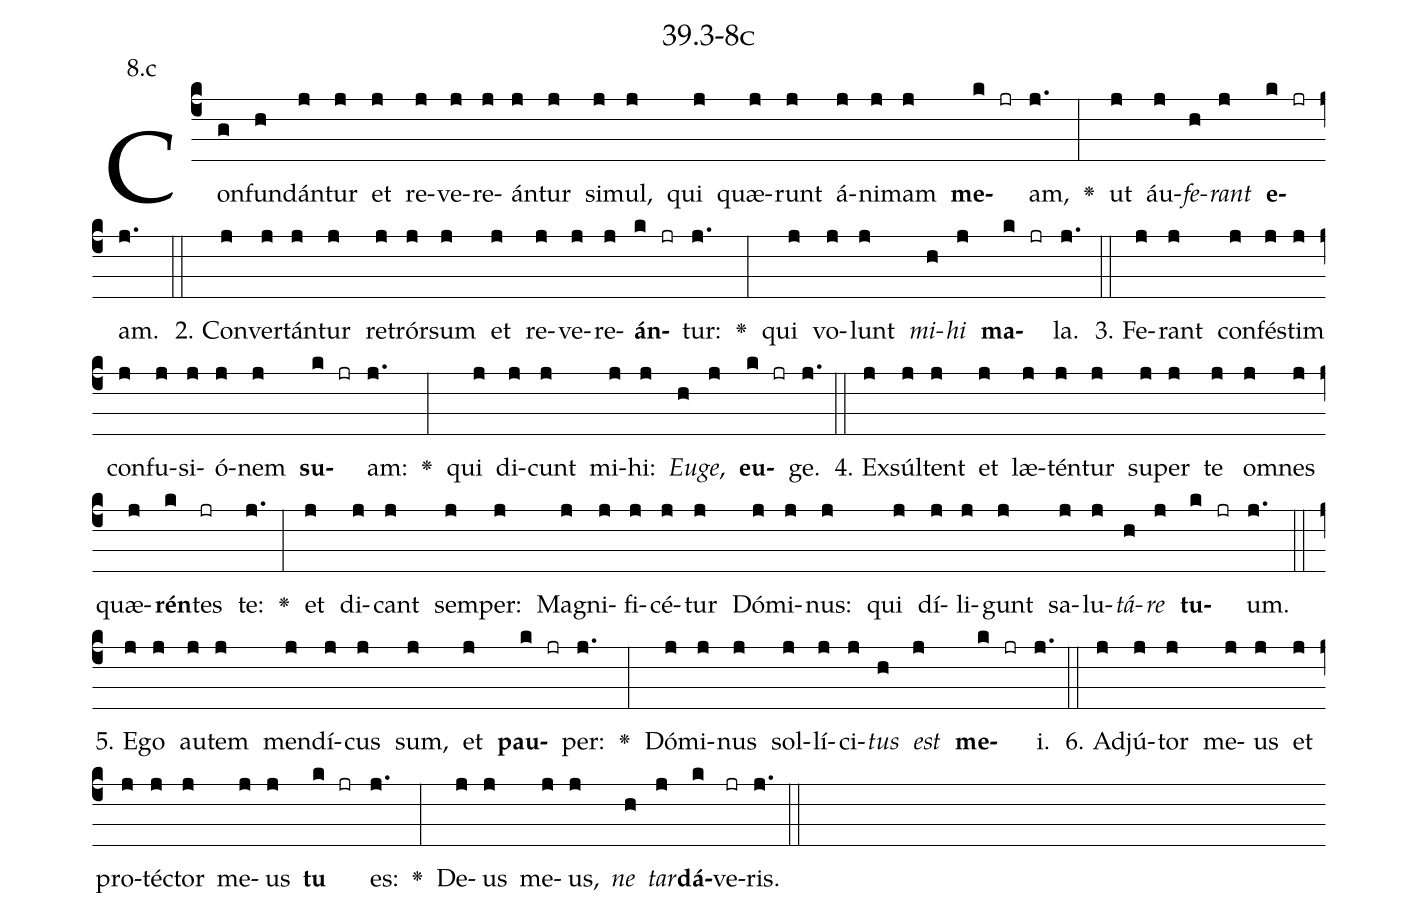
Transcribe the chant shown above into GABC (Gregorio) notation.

name: 39.3-8c;
annotation: 8.c;
%%
(c4)Con(g)fun(h)dán(j)tur(j) et(j) re(j)ve(j)re(j)án(j)tur(j) si(j)mul,(j) qui(j) quæ(j)runt(j) á(j)ni(j)mam(j) <b>me</b>(k jr)am,(j.) <v>\greheightstar</v>(:) ut(j) áu(j)<i>fe</i>(h)<i>rant</i>(j) <b>e</b>(k jr)am.(j.) (::)
2. Con(j)ver(j)tán(j)tur(j) re(j)trór(j)sum(j) et(j) re(j)ve(j)re(j)<b>án</b>(k jr)tur:(j.) <v>\greheightstar</v>(:) qui(j) vo(j)lunt(j) <i>mi</i>(h)<i>hi</i>(j) <b>ma</b>(k jr)la.(j.) (::)
3. Fe(j)rant(j) con(j)fés(j)tim(j) con(j)fu(j)si(j)ó(j)nem(j) <b>su</b>(k jr)am:(j.) <v>\greheightstar</v>(:) qui(j) di(j)cunt(j) mi(j)hi:(j) <i>Eu</i>(h)<i>ge</i>,(j) <b>eu</b>(k jr)ge.(j.) (::)
4. Ex(j)súl(j)tent(j) et(j) læ(j)tén(j)tur(j) su(j)per(j) te(j) om(j)nes(j) quæ(j)<b>rén</b>(k)tes(jr) te:(j.) <v>\greheightstar</v>(:) et(j) di(j)cant(j) sem(j)per:(j) Ma(j)gni(j)fi(j)cé(j)tur(j) Dó(j)mi(j)nus:(j) qui(j) dí(j)li(j)gunt(j) sa(j)lu(j)<i>tá</i>(h)<i>re</i>(j) <b>tu</b>(k jr)um.(j.) (::)
5. E(j)go(j) au(j)tem(j) men(j)dí(j)cus(j) sum,(j) et(j) <b>pau</b>(k jr)per:(j.) <v>\greheightstar</v>(:) Dó(j)mi(j)nus(j) sol(j)lí(j)ci(j)<i>tus</i>(h) <i>est</i>(j) <b>me</b>(k jr)i.(j.) (::)
6. Ad(j)jú(j)tor(j) me(j)us(j) et(j) pro(j)téc(j)tor(j) me(j)us(j) <b>tu</b>(k jr) es:(j.) <v>\greheightstar</v>(:) De(j)us(j) me(j)us,(j) <i>ne</i>(h) <i>tar</i>(j)<b>dá</b>(k)ve(jr)ris.(j.) (::)
